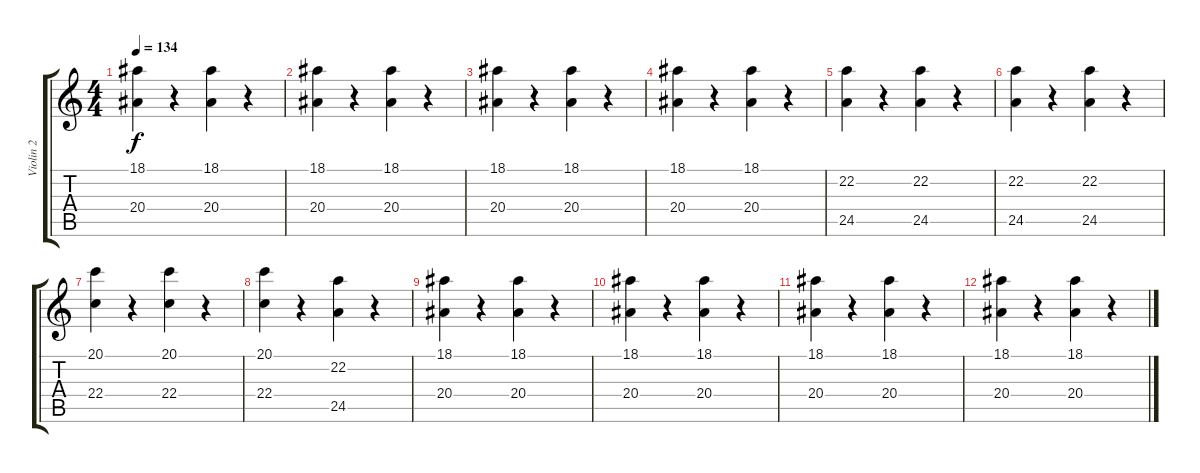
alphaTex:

\track ("Violin 2" "Violin 2") {instrument violin}
\staff {score tabs}
\tuning (E4 B3 G3 D3 A2 E2) {hide}
\ts (4 4)
\tempo 134
\clef g2
\ks c
(18.1 20.4).4{dy f} r.4 (18.1 20.4).4 r.4 |
(18.1 20.4).4 r.4 (18.1 20.4).4 r.4 |
(18.1 20.4).4 r.4 (18.1 20.4).4 r.4 |
(18.1 20.4).4 r.4 (18.1 20.4).4 r.4 |
(22.2 24.5).4 r.4 (22.2 24.5).4 r.4 |
(22.2 24.5).4 r.4 (22.2 24.5).4 r.4 |
(20.1 22.4).4 r.4 (20.1 22.4).4 r.4 |
(20.1 22.4).4 r.4 (22.2 24.5).4 r.4 |
(18.1 20.4).4 r.4 (18.1 20.4).4 r.4 |
(18.1 20.4).4 r.4 (18.1 20.4).4 r.4 |
(18.1 20.4).4 r.4 (18.1 20.4).4 r.4 |
(18.1 20.4).4 r.4 (18.1 20.4).4 r.4
